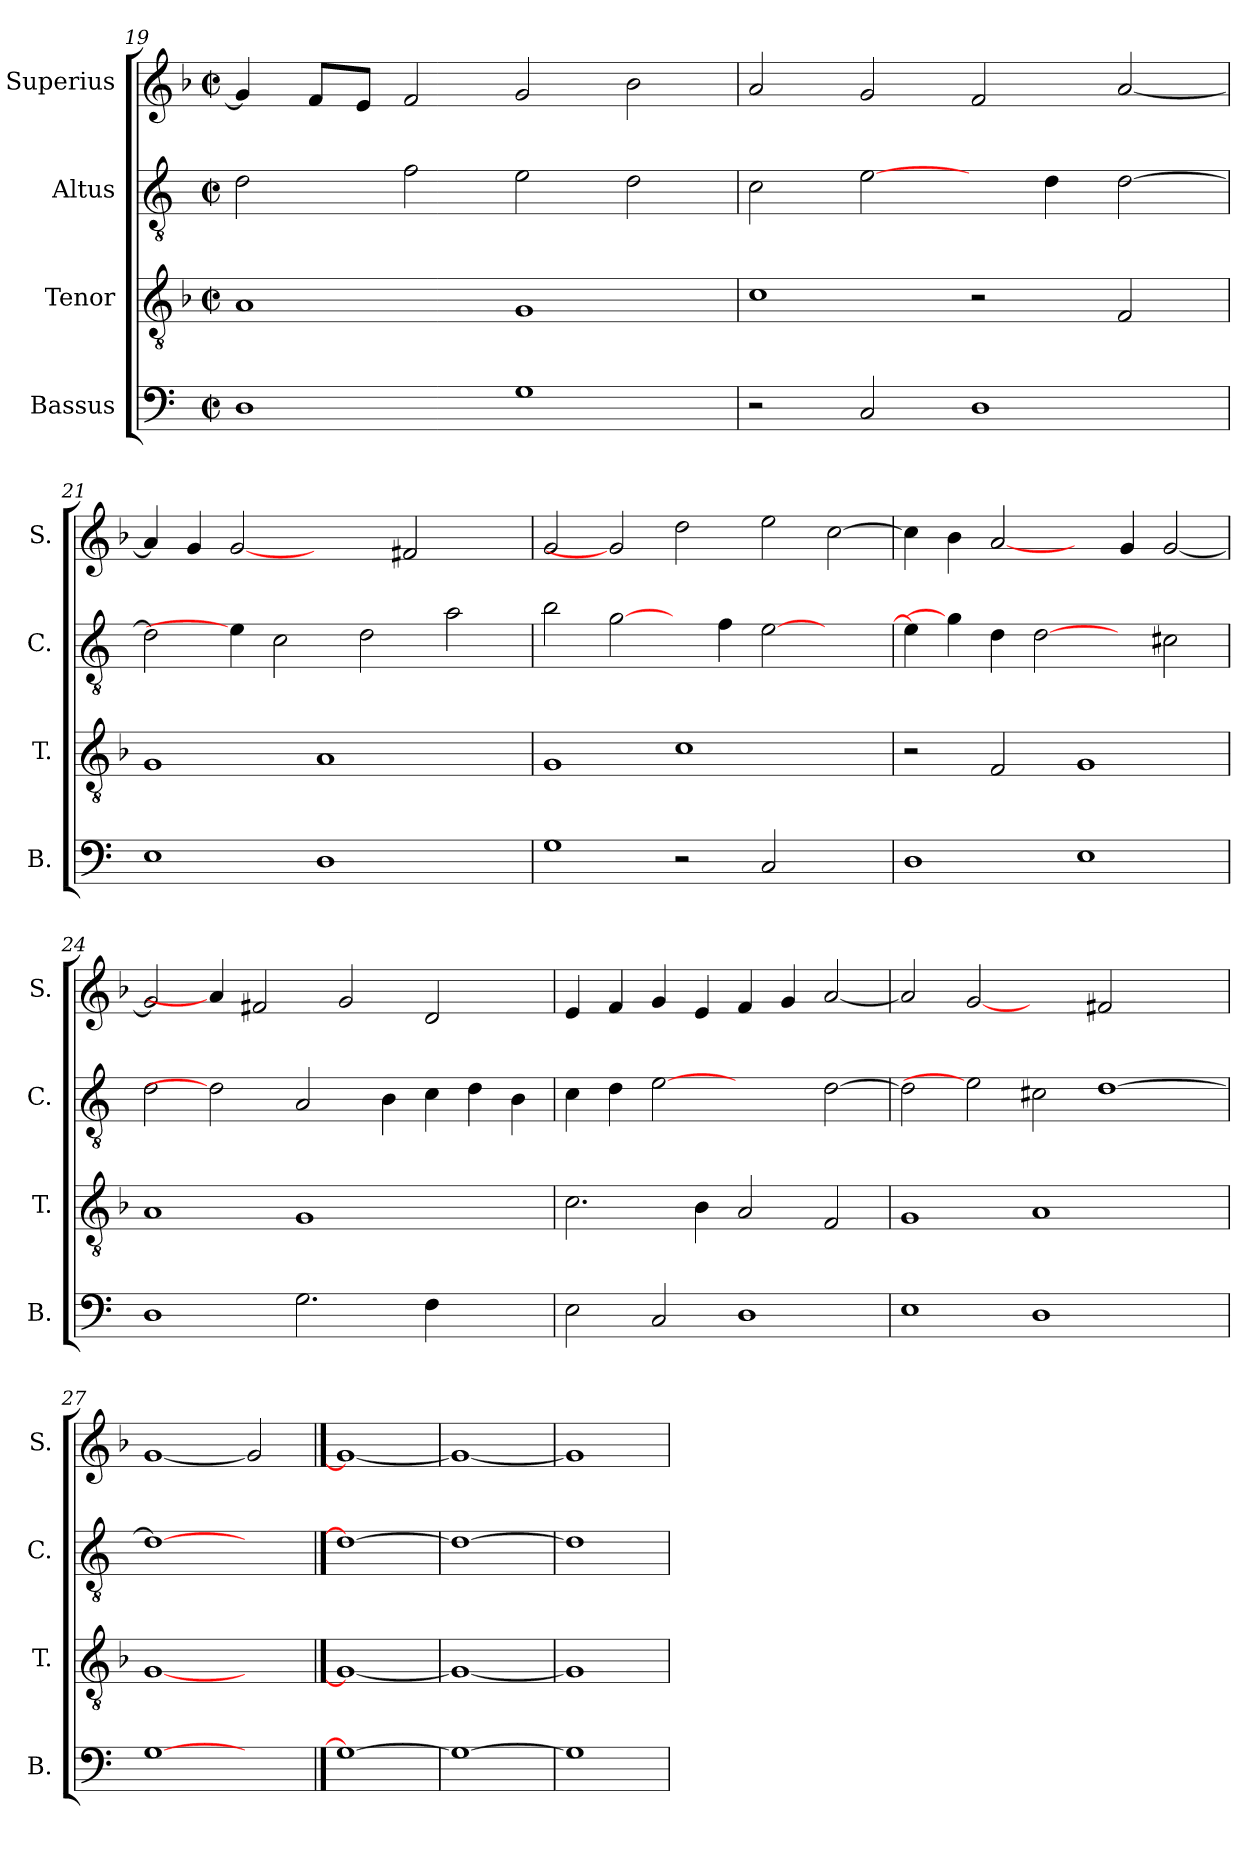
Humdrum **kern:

**kern	**kern	**kern	**kern
*part4	*part3	*part2	*part1
*staff4	*staff3	*staff2	*staff1
*I"Bassus	*I"Tenor	*I"Altus	*I"Superius
*I'B.	*I'T.	*I'C.	*I'S.
*clefF4	*clefGv2	*clefGv2	*clefG2
*	*ITrd7c12	*ITrd7c12	*
*k[]	*k[b-]	*k[]	*k[b-]
*C:	*F:	*C:	*F:
*M2/2	*M2/2	*M2/2	*M2/2
*met(c|)	*met(c|)	*met(c|)	*met(c|)
=19	=19	=19	=19
1Di	1AAi	2Di\	4gi/]
.	.	.	8fi/L
.	.	.	8ei/J
.	.	2Fi\	2fi/
1Gi	1GGi	2Ei\	2gi/
.	.	2Di\	2b-i\
=20	=20	=20	=20
2r	1Ci	2Ci\	2ai/
2Ci/	.	[2Ei\	2gi/
1Di	2r	4ryy	2fi/
.	.	4Di\	.
.	2FFi/	[>2Di\	[<2ai/
!!LO:LB:g=z
=21	=21	=21	=21
1Ei	1GGi	2Di\]	4ai/]
.	.	.	4gi/
.	.	4Ei\]	[2gi
.	.	2Ci\	.
1Di	1AAi	.	2ryy
.	.	2Di\	.
.	.	.	2f#Xi/
.	.	2Ai\	.
4ryy	4ryy	.	4ryy
=22	=22	=22	=22
1Gi	1GGi	2Bi\	2gi/
.	.	[2Gi\	2gi]
2r	1Ci	4ryy	2ddi\
.	.	4Fi\	.
2Ci/	.	[>2Ei\	2eei\
2ryy	2ryy	2ryy	[>2cci\
=23	=23	=23	=23
1Di	2r	4Ei\]	4cci\]
.	.	4Gi\]	4b-i\
.	2FFi/	4Di\	[2ai/
.	.	[2Di	.
1Ei	1GGi	.	4ryy
.	.	4ryy	4gi/
.	.	2C#Xi\	[<2gi/
!!LO:LB:g=z
=24	=24	=24	=24
1Di	1AAi	2Di\	2gi/]
.	.	2Di]	4ai/]
.	.	.	2f#Xi/
2.Gi\	1GGi	2AAi/	.
.	.	.	2gi/
.	.	4BBi\	.
4Fi\	.	4Ci\	2di/
2ryy	2ryy	4Di\	.
.	.	4BBi\	4ryy
=25	=25	=25	=25
2Ei\	2.Ci\	4Ci\	4ei/
.	.	4Di\	4fi/
2Ci/	.	[2Ei	4gi/
.	4BB-i\	.	4ei/
1Di	2AAi/	2ryy	4fi/
.	.	.	4gi/
.	2FFi/	[>2Di\	[<2ai/
=26	=26	=26	=26
1Ei	1GGi	2Di\]	2ai/]
.	.	2Ei]	[2gi
1Di	1AAi	2C#Xi\	2ryy
.	.	[>1Di	2f#Xi/
2ryy	2ryy	.	2ryy
=27	=27	=27	=27
[1Gi	[1GGi	1Di_>	[1gi
2ryy	2ryy	2ryy	2gi]
==28	==28	==28	==28
1Gi_	1GGi_	1Di_	1gi_
=29	=29	=29	=29
1Gi_	1GGi_	1Di_	1gi_
=30	=30	=30	=30
1Gi]	1GGi]	1Di]	1gi]
=	=	=	=
*-	*-	*-	*-
